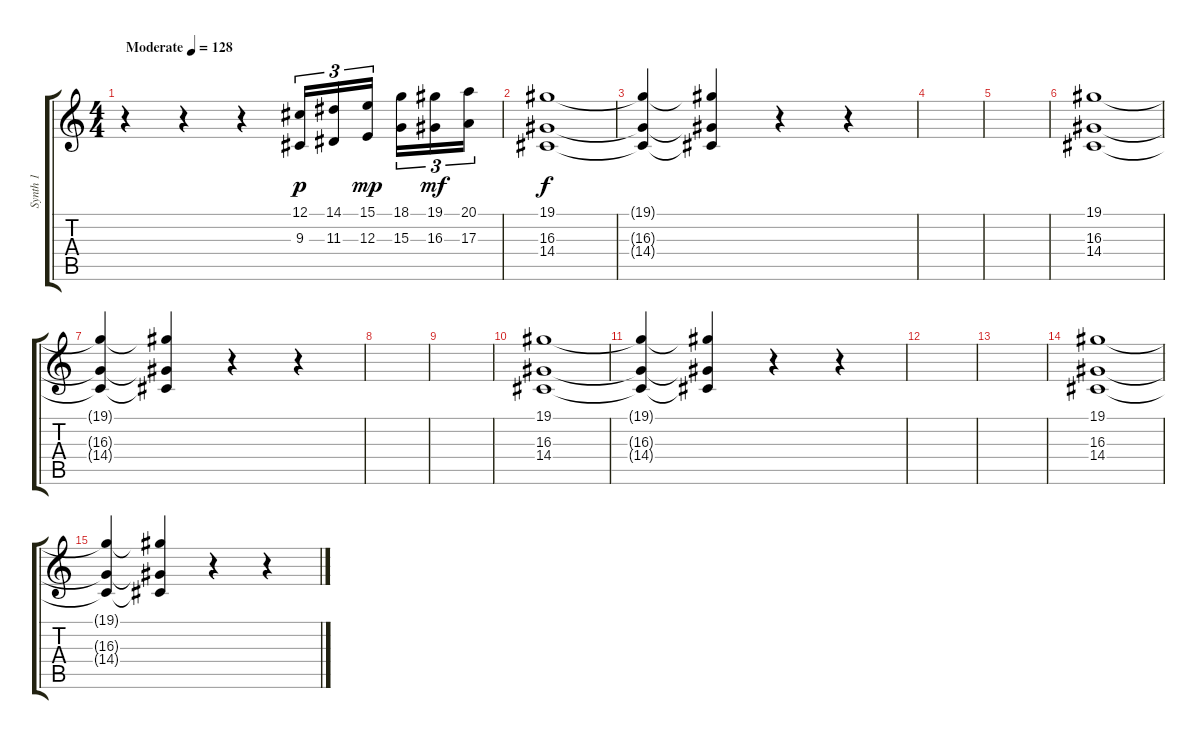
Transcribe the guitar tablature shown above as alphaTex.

\track ("Synth 1" "Synth 1") {instrument choiraahs}
\staff {score tabs}
\tuning (Db4 Ab3 E3 B2 Gb2 Db2) {hide}
\ts (4 4)
\tempo (128 "Moderate")
\clef g2
\ks c
r.4{dy p instrument choiraahs} r.4 r.4 (12.1 9.3).16{tu (3 2)} (14.1 11.3).16{tu (3 2)} (15.1 12.3).16{tu (3 2) dy mp beam splitsecondary} (18.1 15.3).16{tu (3 2)} (19.1 16.3).16{tu (3 2) dy mf} (20.1 17.3).16{tu (3 2)} |
(19.1 16.3 14.4).1{dy f} |
(19.1{t} 16.3{t} 14.4{t}).4 (19.1{t} 16.3{t} 14.4{t}).4 r.4 r.4 |
|
|
(19.1 16.3 14.4).1 |
(19.1{t} 16.3{t} 14.4{t}).4 (19.1{t} 16.3{t} 14.4{t}).4 r.4 r.4 |
|
|
(19.1 16.3 14.4).1 |
(19.1{t} 16.3{t} 14.4{t}).4 (19.1{t} 16.3{t} 14.4{t}).4 r.4 r.4 |
|
|
(19.1 16.3 14.4).1 |
(19.1{t} 16.3{t} 14.4{t}).4 (19.1{t} 16.3{t} 14.4{t}).4 r.4 r.4
